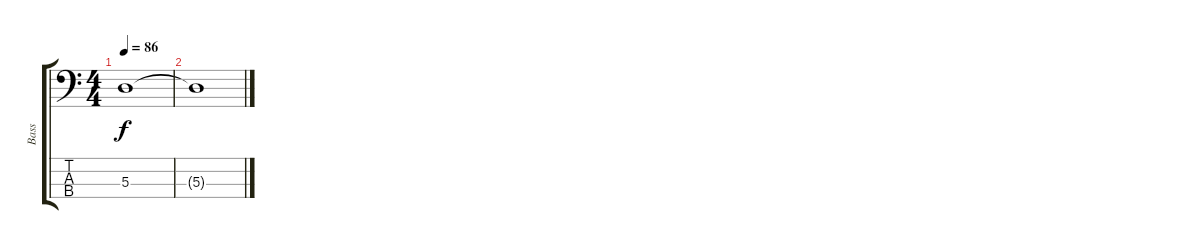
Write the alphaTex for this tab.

\track ("Bass" "Bass") {instrument electricbassfinger}
\staff {score tabs}
\tuning (G2 D2 A1 E1) {hide}
\ts (4 4)
\tempo 86
\clef f4
\ks c
5.3.1{dy f} |
5.3{t}.1
